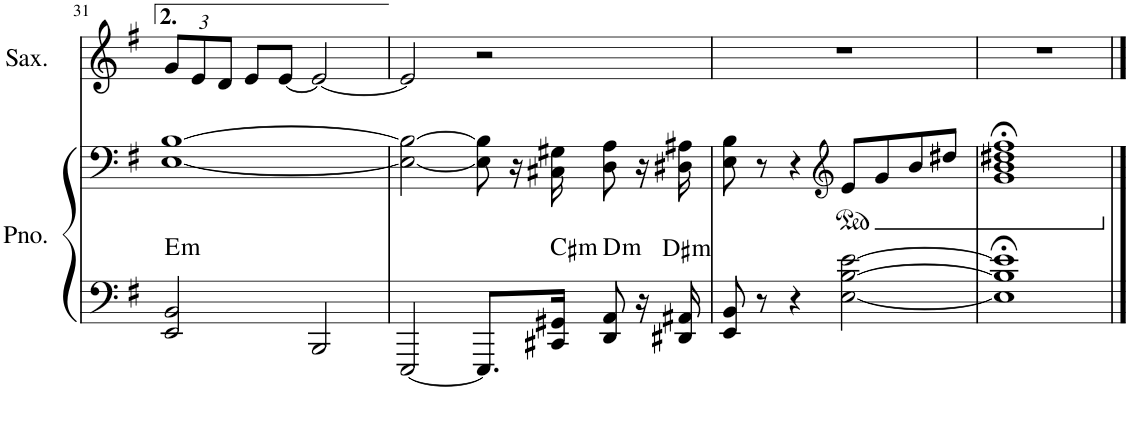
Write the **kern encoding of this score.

**kern	**kern	**harte	**kern
*part2	*part2	*part2	*part1
*staff3	*staff2	*	*staff1
*I"Piano	*	*	*I"Saxo Tenor
*I'Pno.	*	*	*I'Sax.
!!LO:PB:g=z
*clefF4	*clefF4	*	*clefG2
*	*	*	*Trd7c12
*k[f#]	*k[f#]	*	*k[f#]
*M4/4	*M4/4	*	*M4/4
*	*	*	*Xbrackettup
=31	=31	=31	=31
!	!	!LO:H:kt=m	!
2EE/ 2BB/	[1E [1B	E:min	12g/L
.	.	.	12e/
.	.	.	12d/J
.	.	.	8e/L
.	.	.	[8e/J
2BBB/	.	.	2e/_
=32	=32	=32	=32
[2EEE/	2E\_ 2B\_	.	2e/]
8.EEE/L]	8E\] 8B\]	.	2r
.	16r	.	.
!	!	!LO:H:kt=m	!
16CC#X/ 16GG#X/Jk	16C#X\ 16G#X\	C#:min	.
!	!	!LO:H:kt=m	!
8DD/ 8AA/	8D\ 8A\	D:min	.
16r	16r	.	.
!	!	!LO:H:kt=m	!
16DD#X/ 16AA#X/	16D#X\ 16A#X\	D#:min	.
=33	=33	=33	=33
8EE/ 8BB/	8E\ 8B\	.	1r
8r	8r	.	.
4r	4r	.	.
*	*clefG2	*	*
*	*ped	*	*
[2E\ [2B\ [2e\	8e/L	.	.
.	8g/	.	.
.	8b/	.	.
.	8dd#X/J	.	.
=34	=34	=34	=34
1E];< 1B];< 1e];<	1g;< 1b;< 1dd#X;< 1ff#;<	.	1r
*	*Xped	*	*
==	==	==	==
*-	*-	*-	*-
